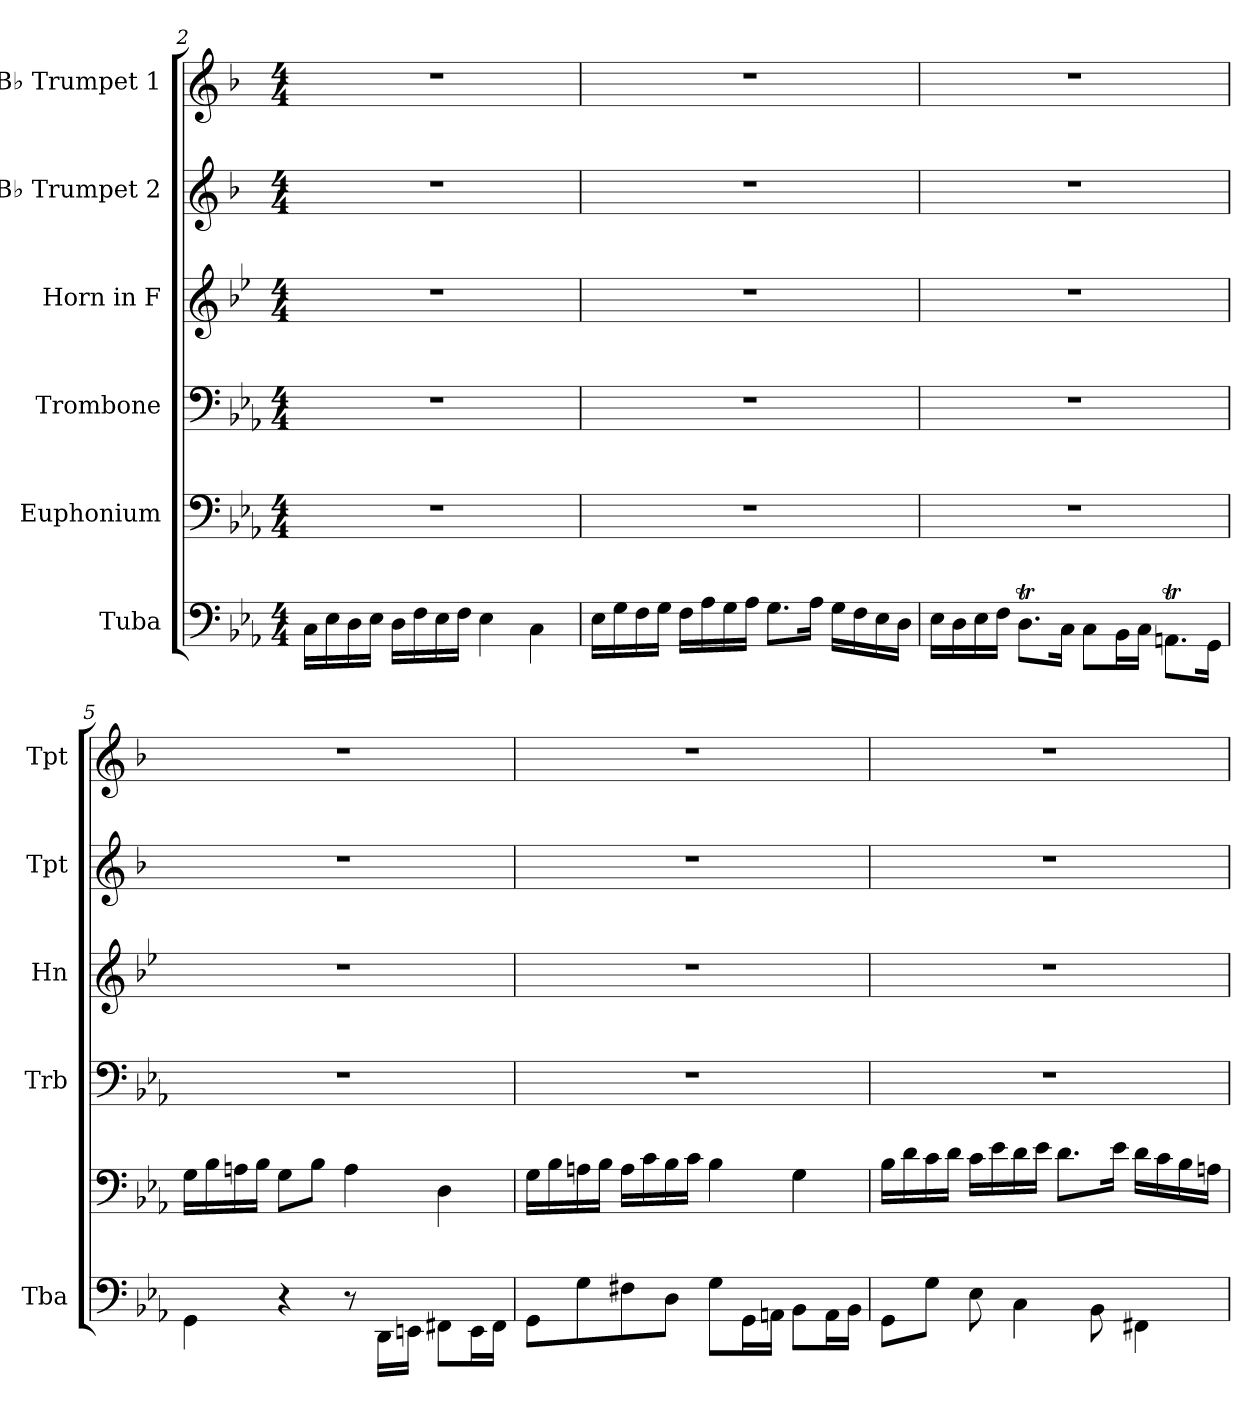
**kern	**kern	**kern	**kern	**kern	**kern
*part6	*part5	*part4	*part3	*part2	*part1
*staff6	*staff5	*staff4	*staff3	*staff2	*staff1
*I"Tuba	*I"Euphonium	*I"Trombone	*I"Horn in F	*I"B♭ Trumpet 2	*I"B♭ Trumpet 1
*I'Tba	*	*I'Trb	*I'Hn	*I'Tpt	*I'Tpt
*clefF4	*clefF4	*clefF4	*clefG2	*clefG2	*clefG2
*	*	*	*ITrd4c7	*ITrd1c2	*ITrd1c2
*k[b-e-a-]	*k[b-e-a-]	*k[b-e-a-]	*k[b-e-a-]	*k[b-e-a-]	*k[b-e-a-]
*M4/4	*M4/4	*M4/4	*M4/4	*M4/4	*M4/4
=2	=2	=2	=2	=2	=2
16C\LL	1r	1r	1r	1r	1r
16E-\	.	.	.	.	.
16D\	.	.	.	.	.
16E-\JJ	.	.	.	.	.
16D\LL	.	.	.	.	.
16F\	.	.	.	.	.
16E-\	.	.	.	.	.
16F\JJ	.	.	.	.	.
4E-\	.	.	.	.	.
4C\	.	.	.	.	.
=3	=3	=3	=3	=3	=3
16E-\LL	1r	1r	1r	1r	1r
16G\	.	.	.	.	.
16F\	.	.	.	.	.
16G\JJ	.	.	.	.	.
16F\LL	.	.	.	.	.
16A-\	.	.	.	.	.
16G\	.	.	.	.	.
16A-\JJ	.	.	.	.	.
8.G\L	.	.	.	.	.
16A-\Jk	.	.	.	.	.
16G\LL	.	.	.	.	.
16F\	.	.	.	.	.
16E-\	.	.	.	.	.
16D\JJ	.	.	.	.	.
!!LO:LB:g=z
=4	=4	=4	=4	=4	=4
16E-\LL	1r	1r	1r	1r	1r
16D\	.	.	.	.	.
16E-\	.	.	.	.	.
16F\JJ	.	.	.	.	.
8.Dt\L	.	.	.	.	.
16C\Jk	.	.	.	.	.
8C\L	.	.	.	.	.
16BB-\L	.	.	.	.	.
16C\JJ	.	.	.	.	.
8.AAnt\L	.	.	.	.	.
16GG\Jk	.	.	.	.	.
=5	=5	=5	=5	=5	=5
4GG\	16G\LL	1r	1r	1r	1r
.	16B-\	.	.	.	.
.	16An\	.	.	.	.
.	16B-\JJ	.	.	.	.
4r	8G\L	.	.	.	.
.	8B-\J	.	.	.	.
8r	4A\	.	.	.	.
16DD\LL	.	.	.	.	.
16EEn\JJ	.	.	.	.	.
8FF#X\L	4D\	.	.	.	.
16EE\L	.	.	.	.	.
16FF#\JJ	.	.	.	.	.
=6	=6	=6	=6	=6	=6
8GG\L	16G\LL	1r	1r	1r	1r
.	16B-\	.	.	.	.
8G\	16An\	.	.	.	.
.	16B-\JJ	.	.	.	.
8F#X\	16A\LL	.	.	.	.
.	16c\	.	.	.	.
8D\J	16B-\	.	.	.	.
.	16c\JJ	.	.	.	.
8G\L	4B-\	.	.	.	.
16GG\L	.	.	.	.	.
16AAn\JJ	.	.	.	.	.
8BB-\L	4G\	.	.	.	.
16AA\L	.	.	.	.	.
16BB-\JJ	.	.	.	.	.
!!LO:PB:g=z
=7	=7	=7	=7	=7	=7
8GG\L	16B-\LL	1r	1r	1r	1r
.	16d\	.	.	.	.
8G\J	16c\	.	.	.	.
.	16d\JJ	.	.	.	.
8E-\	16c\LL	.	.	.	.
.	16e-\	.	.	.	.
4C\	16d\	.	.	.	.
.	16e-\JJ	.	.	.	.
.	8.d\L	.	.	.	.
8BB-\	.	.	.	.	.
.	16e-\Jk	.	.	.	.
4FF#X\	16d\LL	.	.	.	.
.	16c\	.	.	.	.
.	16B-\	.	.	.	.
.	16An\JJ	.	.	.	.
=	=	=	=	=	=
*-	*-	*-	*-	*-	*-
